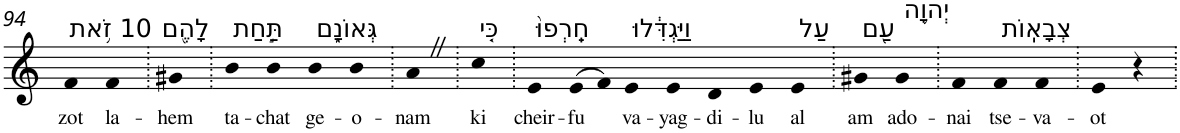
**kern	**text
*part1	*part1
*staff1	*staff1
*I"Piano	*
*I'Pno	*
!!LO:PB:g=z
*clefG2	*
*k[]	*
=94	=94
!LO:TX:a:t=10 זֹ֥את	!
!	!LO:LY:b
4f	zot
!LO:TX:a:t=לָהֶ֖ם	!
!	!LO:LY:b
4f	la-
=95.	=95.
!	!LO:LY:b
4g#X	-hem
=96.	=96.
!LO:TX:a:t=תַּ֣חַת	!
!	!LO:LY:b
4b	ta-
!	!LO:LY:b
4b	-chat
!LO:TX:a:t=גְּאוֹנָ֑ם	!
!	!LO:LY:b
4b	ge-
!	!LO:LY:b
4b	-o-
=97.	=97.
!	!LO:LY:b
4aZ	-nam
=98.	=98.
!LO:TX:a:t=כִּ֤י	!
!	!LO:LY:b
4cc	ki
=99.	=99.
!LO:TX:a:t=חֵֽרְפוּ֙	!
!	!LO:LY:b
4e	cheir-
!	!LO:LY:b
(>8e	-fu
8f)	.
!LO:TX:a:t=וַיַּגְדִּ֔לוּ	!
!	!LO:LY:b
4e	va-
!	!LO:LY:b
4e	-yag-
!	!LO:LY:b
4d	-di-
!	!LO:LY:b
4e	-lu
!LO:TX:a:t=עַל	!
!	!LO:LY:b
4e	al
=100.	=100.
!LO:TX:a:t=עַ֖ם	!
!	!LO:LY:b
4g#X	am
!LO:TX:a:t=יְהוָ֥ה	!
!	!LO:LY:b
4g#	ado-
=101.	=101.
!	!LO:LY:b
4f	-nai
!LO:TX:a:t=צְבָאֽוֹת	!
!	!LO:LY:b
4f	tse-
!	!LO:LY:b
4f	-va-
=102.	=102.
!	!LO:LY:b
4e	-ot
4r	.
=.	=.
*-	*-
